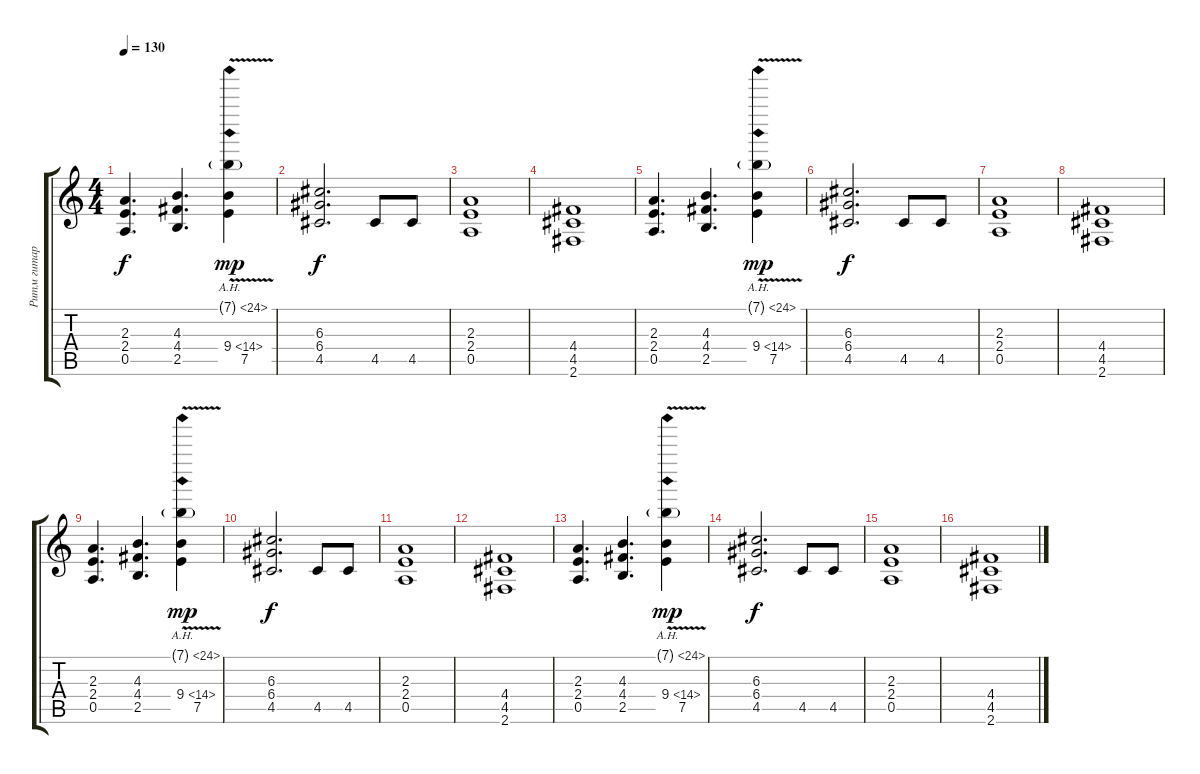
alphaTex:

\track ("Ритм гитара" "Ритм гитар") {instrument distortionguitar}
\staff {score tabs}
\tuning (E4 B3 G3 D3 A2 E2) {hide}
\ts (4 4)
\tempo 130
\clef g2
\ks c
(2.3 2.4 0.5).4{d dy f} (4.3 4.4 2.5).4{d} (7.1{ah 17 g} 9.4{ah 5 v} 7.5).4{dy mp} |
(6.3 6.4 4.5).2{d dy f volume 13} 4.5.8 4.5.8 |
(2.3 2.4 0.5).1 |
(4.4 4.5 2.6).1 |
(2.3 2.4 0.5).4{d} (4.3 4.4 2.5).4{d} (7.1{ah 17 g} 9.4{ah 5 v} 7.5).4{dy mp} |
(6.3 6.4 4.5).2{d dy f} 4.5.8 4.5.8 |
(2.3 2.4 0.5).1 |
(4.4 4.5 2.6).1 |
(2.3 2.4 0.5).4{d} (4.3 4.4 2.5).4{d} (7.1{ah 17 g} 9.4{ah 5 v} 7.5).4{dy mp} |
(6.3 6.4 4.5).2{d dy f} 4.5.8 4.5.8 |
(2.3 2.4 0.5).1 |
(4.4 4.5 2.6).1 |
(2.3 2.4 0.5).4{d} (4.3 4.4 2.5).4{d} (7.1{ah 17 g} 9.4{ah 5 v} 7.5).4{dy mp} |
(6.3 6.4 4.5).2{d dy f} 4.5.8 4.5.8 |
(2.3 2.4 0.5).1 |
(4.4 4.5 2.6).1
